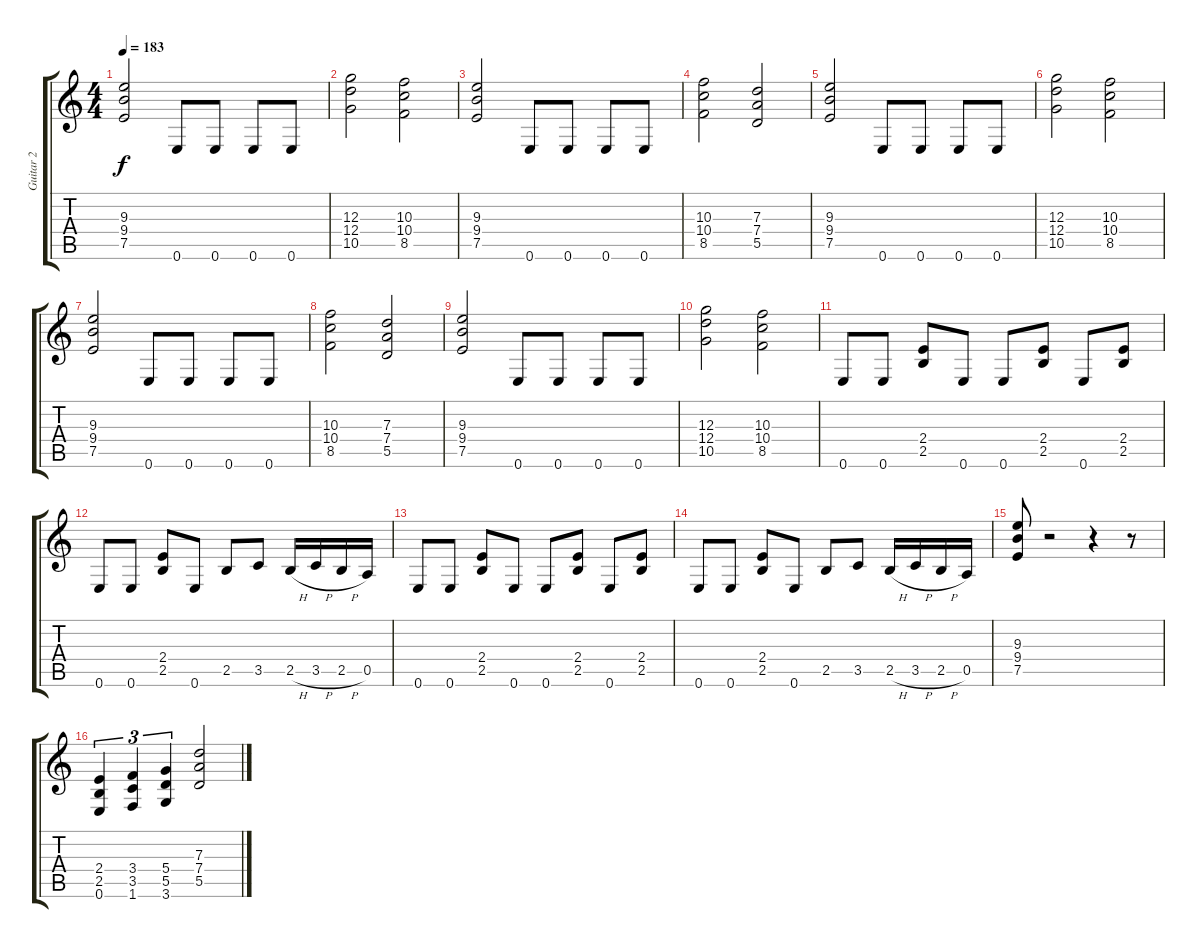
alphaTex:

\track ("Guitar 2" "Guitar 2") {instrument overdrivenguitar}
\staff {score tabs}
\tuning (E4 B3 G3 D3 A2 E2) {hide}
\ts (4 4)
\tempo 183
\clef g2
\ks c
(9.3 9.4 7.5).2{dy f} 0.6.8 0.6.8 0.6.8 0.6.8 |
(12.3 12.4 10.5).2 (10.3 10.4 8.5).2 |
(9.3 9.4 7.5).2 0.6.8 0.6.8 0.6.8 0.6.8 |
(10.3 10.4 8.5).2 (7.3 7.4 5.5).2 |
(9.3 9.4 7.5).2 0.6.8 0.6.8 0.6.8 0.6.8 |
(12.3 12.4 10.5).2 (10.3 10.4 8.5).2 |
(9.3 9.4 7.5).2 0.6.8 0.6.8 0.6.8 0.6.8 |
(10.3 10.4 8.5).2 (7.3 7.4 5.5).2 |
(9.3 9.4 7.5).2 0.6.8 0.6.8 0.6.8 0.6.8 |
(12.3 12.4 10.5).2 (10.3 10.4 8.5).2 |
0.6.8 0.6.8 (2.4 2.5).8 0.6.8 0.6.8 (2.4 2.5).8 0.6.8 (2.4 2.5).8 |
0.6.8 0.6.8 (2.4 2.5).8 0.6.8 2.5.8 3.5.8 2.5{h}.16 3.5{h}.16 2.5{h}.16 0.5.16 |
0.6.8 0.6.8 (2.4 2.5).8 0.6.8 0.6.8 (2.4 2.5).8 0.6.8 (2.4 2.5).8 |
0.6.8 0.6.8 (2.4 2.5).8 0.6.8 2.5.8 3.5.8 2.5{h}.16 3.5{h}.16 2.5{h}.16 0.5.16 |
(9.3 9.4 7.5).8 r.2 r.4 r.8 |
(2.4 2.5 0.6).4{tu (3 2)} (3.4 3.5 1.6).4{tu (3 2)} (5.4 5.5 3.6).4{tu (3 2)} (7.3 7.4 5.5).2
